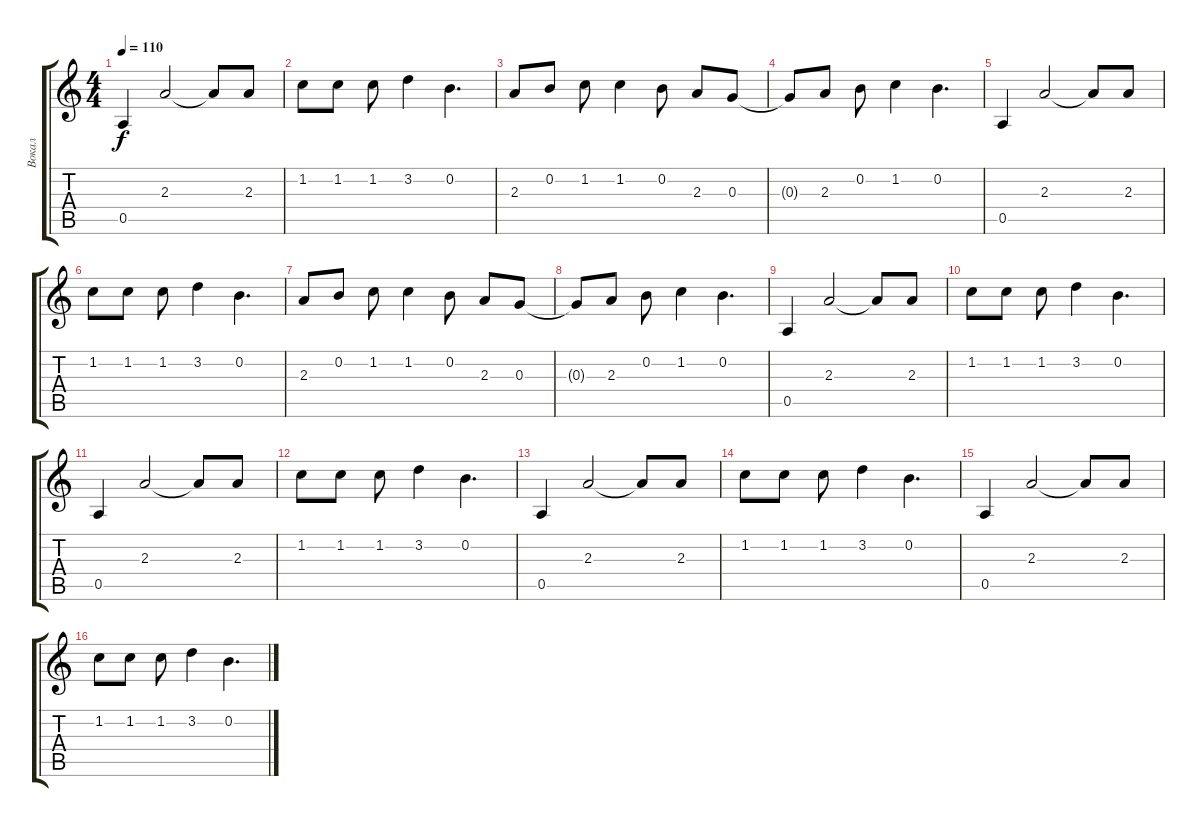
\track ("Вокал" "Вокал") {instrument acousticguitarsteel}
\staff {score tabs}
\tuning (E4 B3 G3 D3 A2 E2) {hide}
\ts (4 4)
\tempo 110
\clef g2
\ks c
0.5.4{dy f} 2.3.2 2.3{t}.8 2.3.8 |
1.2.8 1.2.8 1.2.8 3.2.4 0.2.4{d} |
2.3.8 0.2.8 1.2.8 1.2.4 0.2.8 2.3.8 0.3.8 |
0.3{t}.8 2.3.8 0.2.8 1.2.4 0.2.4{d} |
0.5.4 2.3.2 2.3{t}.8 2.3.8 |
1.2.8 1.2.8 1.2.8 3.2.4 0.2.4{d} |
2.3.8 0.2.8 1.2.8 1.2.4 0.2.8 2.3.8 0.3.8 |
0.3{t}.8 2.3.8 0.2.8 1.2.4 0.2.4{d} |
0.5.4 2.3.2 2.3{t}.8 2.3.8 |
1.2.8 1.2.8 1.2.8 3.2.4 0.2.4{d} |
0.5.4 2.3.2 2.3{t}.8 2.3.8 |
1.2.8 1.2.8 1.2.8 3.2.4 0.2.4{d} |
0.5.4 2.3.2 2.3{t}.8 2.3.8 |
1.2.8 1.2.8 1.2.8 3.2.4 0.2.4{d} |
0.5.4 2.3.2 2.3{t}.8 2.3.8 |
1.2.8 1.2.8 1.2.8 3.2.4 0.2.4{d}
